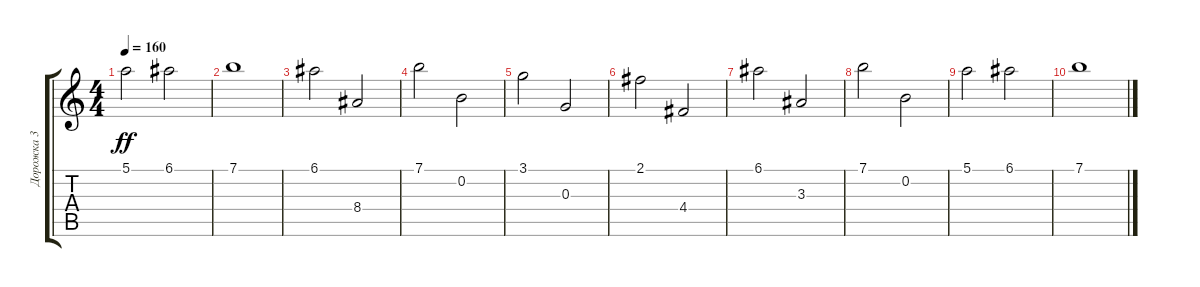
\track ("Дорожка 3" "Дорожка 3") {solo instrument overdrivenguitar}
\staff {score tabs}
\tuning (E4 B3 G3 D3 A2 E2) {hide}
\ts (4 4)
\tempo 160
\clef g2
\ks c
5.1.2{dy ff} 6.1.2 |
7.1.1 |
6.1.2 8.4.2 |
7.1.2 0.2.2 |
3.1.2 0.3.2 |
2.1.2 4.4.2 |
6.1.2 3.3.2 |
7.1.2 0.2.2 |
5.1.2 6.1.2 |
7.1.1
